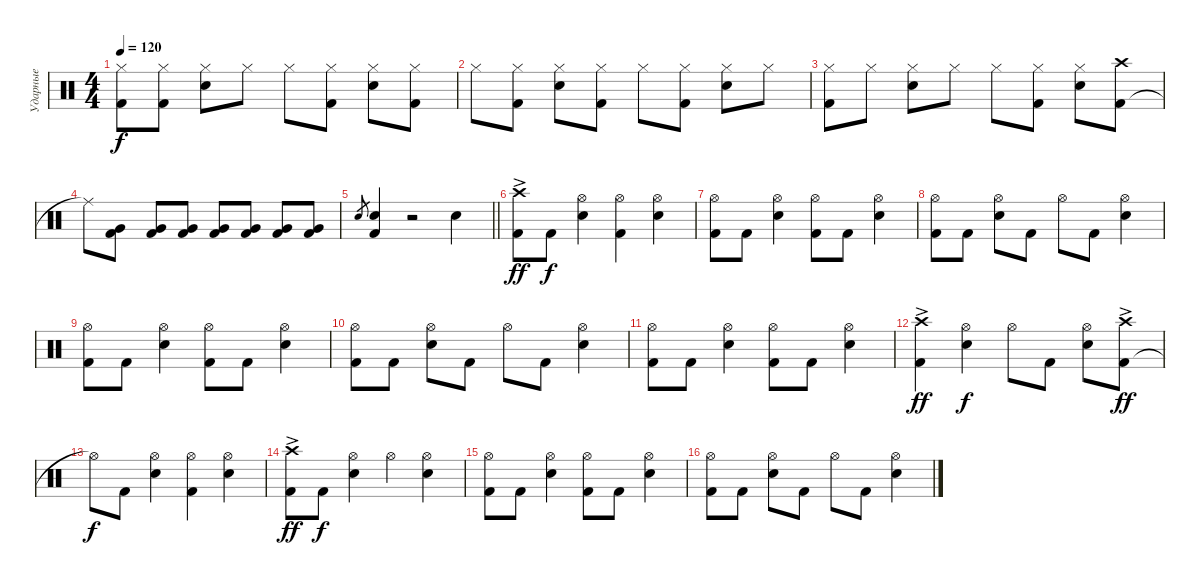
\track ("Ударные" "Ударные") {instrument percussion}
\staff {score}
\articulation defaults
\ts (4 4)
\tempo 120
\clef neutral
\ks c
("Kick (hit) 2" "Hi-Hat (closed)").8{dy f} ("Kick (hit) 2" "Hi-Hat (closed)").8 ("Snare (hit) 2" "Hi-Hat (closed)").8 "Hi-Hat (closed)".8 "Hi-Hat (closed)".8 ("Kick (hit) 2" "Hi-Hat (closed)").8 ("Snare (hit) 2" "Hi-Hat (closed)").8 ("Kick (hit) 2" "Hi-Hat (closed)").8 |
"Hi-Hat (closed)".8 ("Kick (hit) 2" "Hi-Hat (closed)").8 ("Snare (hit) 2" "Hi-Hat (closed)").8 ("Kick (hit) 2" "Hi-Hat (closed)").8 "Hi-Hat (closed)".8 ("Kick (hit) 2" "Hi-Hat (closed)").8 ("Snare (hit) 2" "Hi-Hat (closed)").8 "Hi-Hat (closed)".8 |
("Kick (hit) 2" "Hi-Hat (closed)").8 "Hi-Hat (closed)".8 ("Snare (hit) 2" "Hi-Hat (closed)").8 "Hi-Hat (closed)".8 "Hi-Hat (closed)".8 ("Kick (hit) 2" "Hi-Hat (closed)").8 ("Snare (hit) 2" "Hi-Hat (closed)").8 ("Kick (hit) 2" "Crash high (hit)").8 |
"Ride (middle)"{t}.8 ("Kick (hit) 2" "Very Low Tom (hit)").8 ("Kick (hit) 2" "Very Low Tom (hit)").8 ("Kick (hit) 2" "Very Low Tom (hit)").8 ("Kick (hit) 2" "Very Low Tom (hit)").8 ("Kick (hit) 2" "Very Low Tom (hit)").8 ("Kick (hit) 2" "Very Low Tom (hit)").8 ("Kick (hit) 2" "Very Low Tom (hit)").8 |
\barLineRight lightlight "Snare (hit) 2".8{gr}
("Kick (hit) 2" "Snare (hit) 2").4 r.2 "Snare (hit) 2".4 |
\section ("" "")
("Kick (hit) 2" "Crash high (hit)"{ac}).8{dy ff} "Kick (hit) 2".8{dy f} ("Snare (hit) 2" "Hi-Hat (open)").4 ("Kick (hit) 2" "Hi-Hat (open)").4 ("Snare (hit) 2" "Hi-Hat (open)").4 |
("Kick (hit) 2" "Hi-Hat (open)").8 "Kick (hit) 2".8 ("Snare (hit) 2" "Hi-Hat (open)").4 ("Kick (hit) 2" "Hi-Hat (open)").8 "Kick (hit) 2".8 ("Snare (hit) 2" "Hi-Hat (open)").4 |
("Kick (hit) 2" "Hi-Hat (open)").8 "Kick (hit) 2".8 ("Snare (hit) 2" "Hi-Hat (open)").8 "Kick (hit) 2".8 "Hi-Hat (open)".8 "Kick (hit) 2".8 ("Snare (hit) 2" "Hi-Hat (open)").4 |
("Kick (hit) 2" "Hi-Hat (open)").8 "Kick (hit) 2".8 ("Snare (hit) 2" "Hi-Hat (open)").4 ("Kick (hit) 2" "Hi-Hat (open)").8 "Kick (hit) 2".8 ("Snare (hit) 2" "Hi-Hat (open)").4 |
("Kick (hit) 2" "Hi-Hat (open)").8 "Kick (hit) 2".8 ("Snare (hit) 2" "Hi-Hat (open)").8 "Kick (hit) 2".8 "Hi-Hat (open)".8 "Kick (hit) 2".8 ("Snare (hit) 2" "Hi-Hat (open)").4 |
("Kick (hit) 2" "Hi-Hat (open)").8 "Kick (hit) 2".8 ("Snare (hit) 2" "Hi-Hat (open)").4 ("Kick (hit) 2" "Hi-Hat (open)").8 "Kick (hit) 2".8 ("Snare (hit) 2" "Hi-Hat (open)").4 |
("Kick (hit) 2" "Crash high (hit)"{ac}).4{dy ff} ("Snare (hit) 2" "Hi-Hat (open)").4{dy f} "Hi-Hat (open)".8 "Kick (hit) 2".8 ("Snare (hit) 2" "Hi-Hat (open)").8 ("Kick (hit) 2" "Crash high (hit)"{ac}).8{dy ff} |
"Hi-Hat (open)"{t}.8{dy f} "Kick (hit) 2".8 ("Snare (hit) 2" "Hi-Hat (open)").4 ("Kick (hit) 2" "Hi-Hat (open)").4 ("Snare (hit) 2" "Hi-Hat (open)").4 |
("Kick (hit) 2" "Crash high (hit)"{ac}).8{dy ff} "Kick (hit) 2".8{dy f} ("Snare (hit) 2" "Hi-Hat (open)").4 "Hi-Hat (open)".4 ("Snare (hit) 2" "Hi-Hat (open)").4 |
("Kick (hit) 2" "Hi-Hat (open)").8 "Kick (hit) 2".8 ("Snare (hit) 2" "Hi-Hat (open)").4 ("Kick (hit) 2" "Hi-Hat (open)").8 "Kick (hit) 2".8 ("Snare (hit) 2" "Hi-Hat (open)").4 |
("Kick (hit) 2" "Hi-Hat (open)").8 "Kick (hit) 2".8 ("Snare (hit) 2" "Hi-Hat (open)").8 "Kick (hit) 2".8 "Hi-Hat (open)".8 "Kick (hit) 2".8 ("Snare (hit) 2" "Hi-Hat (open)").4
